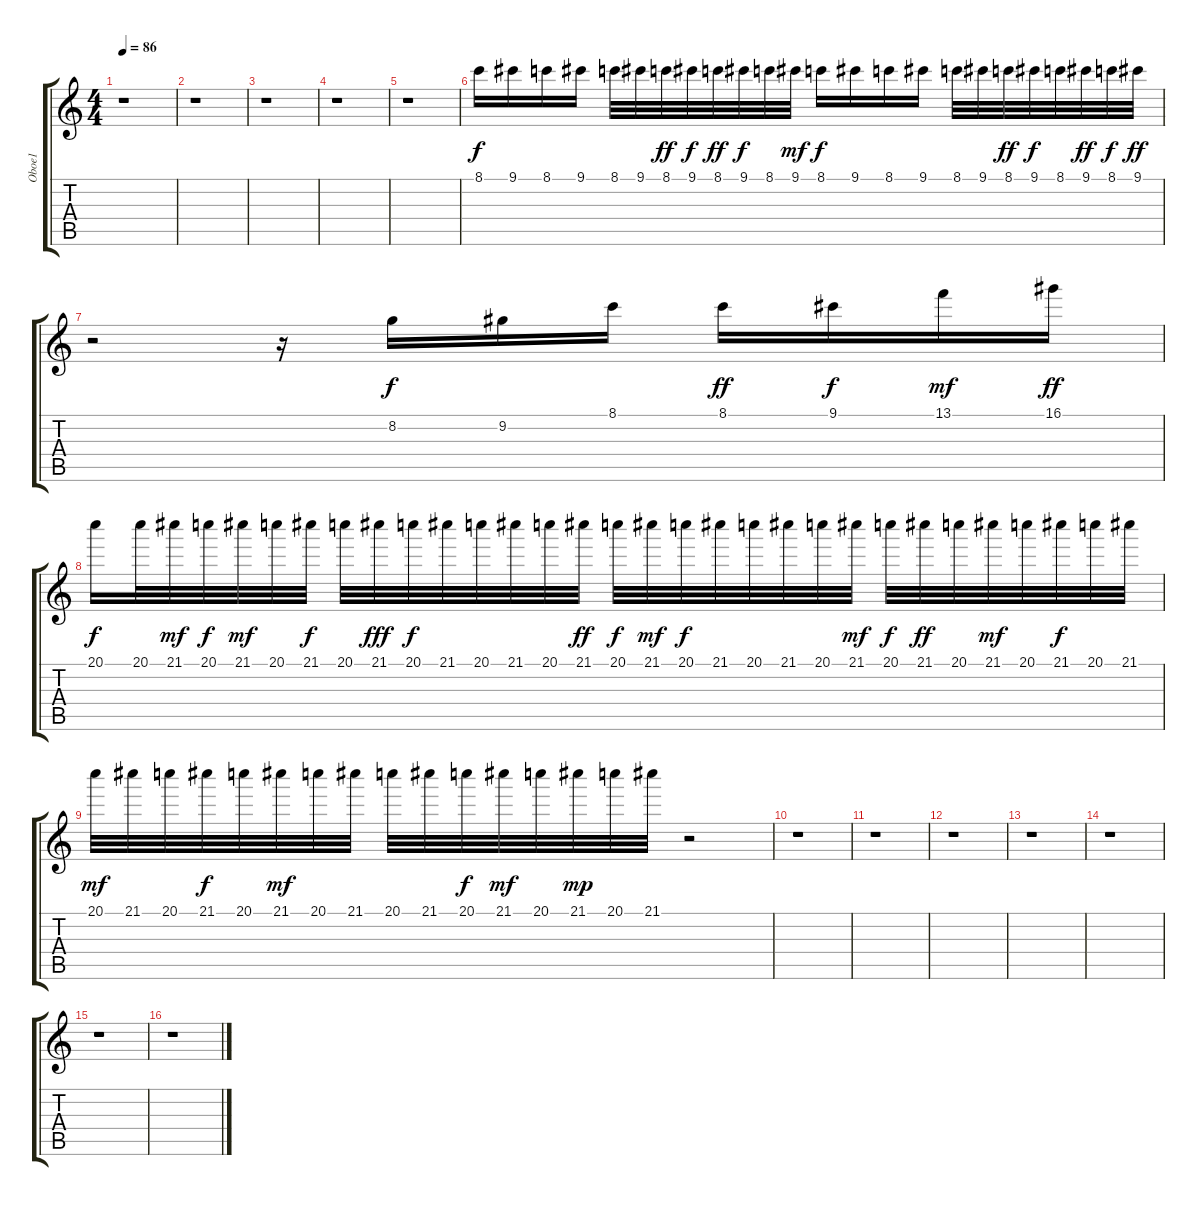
\track ("Oboe1" "Oboe1") {instrument distortionguitar}
\staff {score tabs}
\tuning (E4 B3 G3 D3 A2 E2) {hide}
\ts (4 4)
\tempo 86
\clef g2
\ks c
r.1{dy f} |
r.1 |
r.1 |
r.1 |
r.1 |
8.1.16 9.1.16 8.1.16 9.1.16 8.1.32 9.1.32 8.1.32{dy ff} 9.1.32{dy f} 8.1.32{dy ff} 9.1.32{dy f} 8.1.32 9.1.32{dy mf} 8.1.16{dy f} 9.1.16 8.1.16 9.1.16 8.1.32 9.1.32 8.1.32{dy ff} 9.1.32{dy f} 8.1.32 9.1.32{dy ff} 8.1.32{dy f} 9.1.32{dy ff} |
r.2 r.16 8.2.16{dy f} 9.2.16 8.1.16 8.1.16{dy ff} 9.1.16{dy f} 13.1.16{dy mf} 16.1.16{dy ff} |
20.1.16{dy f} 20.1.32 21.1.32{dy mf} 20.1.32{dy f} 21.1.32{dy mf} 20.1.32 21.1.32{dy f} 20.1.32 21.1.32{dy fff} 20.1.32{dy f} 21.1.32 20.1.32 21.1.32 20.1.32 21.1.32{dy ff} 20.1.32{dy f} 21.1.32{dy mf} 20.1.32{dy f} 21.1.32 20.1.32 21.1.32 20.1.32 21.1.32{dy mf} 20.1.32{dy f} 21.1.32{dy ff} 20.1.32 21.1.32{dy mf} 20.1.32 21.1.32{dy f} 20.1.32 21.1.32 |
20.1.32{dy mf} 21.1.32 20.1.32 21.1.32{dy f} 20.1.32 21.1.32{dy mf} 20.1.32 21.1.32 20.1.32 21.1.32 20.1.32{dy f} 21.1.32{dy mf} 20.1.32 21.1.32{dy mp} 20.1.32 21.1.32 r.2 |
r.1 |
r.1 |
r.1 |
r.1 |
r.1 |
r.1 |
r.1
